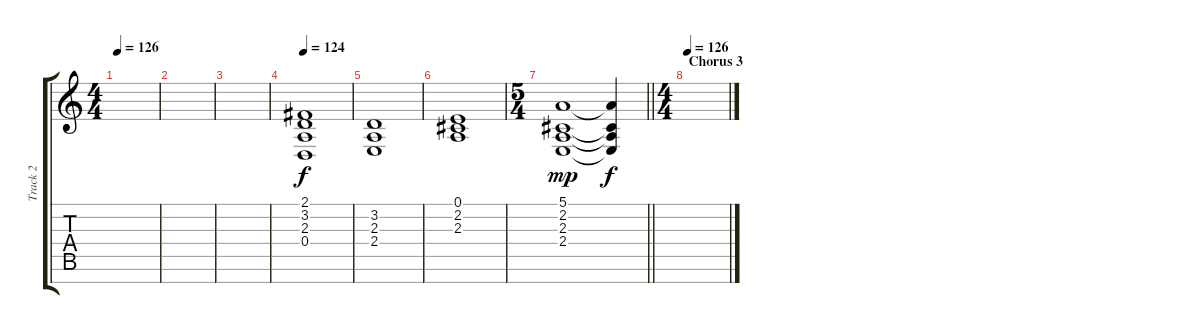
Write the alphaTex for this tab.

\track ("Track 2" "Track 2") {instrument pad1newage}
\staff {score tabs}
\tuning (E4 B3 G3 D3 A2 E2 B1) {hide}
\ts (4 4)
\tempo 126
\clef g2
\ks c
|
|
|
\tempo 124
(2.1 3.2 2.3 0.4).1{dy f instrument choiraahs} |
(3.2 2.3 2.4).1 |
(0.1 2.2 2.3).1 |
\ts (5 4)
\barLineRight lightlight
(5.1 2.2 2.3 2.4).1{dy mp} (5.1{t} 2.2{t} 2.3{t} 2.4{t}).4{dy f} |
\ts (4 4)
\section ("" "Chorus 3")
\tempo 126
